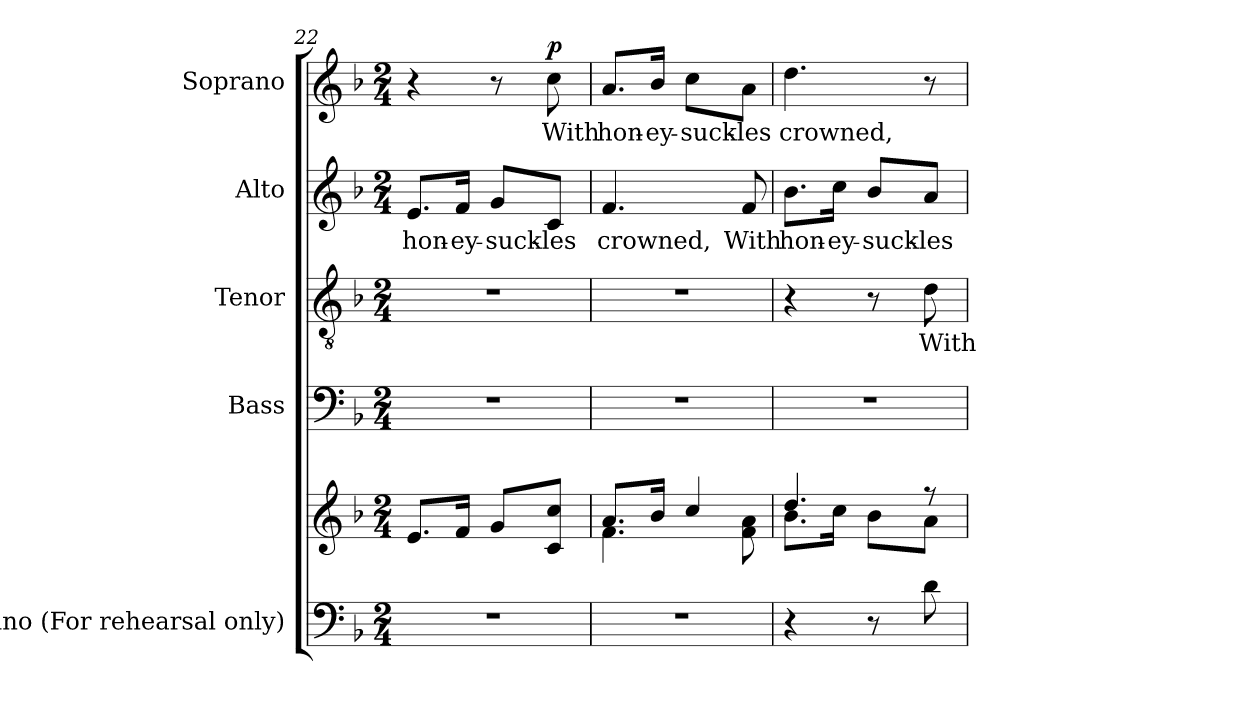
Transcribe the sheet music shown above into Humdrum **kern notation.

**kern	**kern	**kern	**kern	**text	**kern	**text	**kern	**text	**dynam
*part5	*part5	*part4	*part3	*part3	*part2	*part2	*part1	*part1	*part1
*staff6	*staff5	*staff4	*staff3	*staff3	*staff2	*staff2	*staff1	*staff1	*staff1
*I"Piano (For rehearsal only)	*	*I"Bass	*I"Tenor	*	*I"Alto	*	*I"Soprano	*	*
*I'Pno.	*	*I'B.	*I'T.	*	*I'A.	*	*I'S.	*	*
*clefF4	*clefG2	*clefF4	*clefGv2	*	*clefG2	*	*clefG2	*	*
*	*	*	*ITrd7c12	*	*	*	*	*	*
*k[b-]	*k[b-]	*k[b-]	*k[b-]	*	*k[b-]	*	*k[b-]	*	*
*F:	*F:	*F:	*F:	*	*F:	*	*F:	*	*
*M2/4	*M2/4	*M2/4	*M2/4	*	*M2/4	*	*M2/4	*	*
=22	=22	=22	=22	=22	=22	=22	=22	=22	=22
!LO:N:vis=1	!	!LO:N:vis=1	!LO:N:vis=1	!	!	!	!	!	!
!	!	!	!	!	!	!LO:LY:b:color=#000000	!	!	!
2r	8.ei/L	2r	2r	.	8.ei/L	hon-	4r	.	.
!	!	!	!	!	!	!LO:LY:b:color=#000000	!	!	!
.	16fi/Jk	.	.	.	16fi/Jk	-ey-	.	.	.
!	!	!	!	!	!	!LO:LY:b:color=#000000	!	!	!
.	8gi/L	.	.	.	8gi/L	-suck-	8r	.	.
!	!	!	!	!	!	!LO:LY:b:color=#000000	!	!	!
!	!	!	!	!	!	!	!	!LO:LY:b:color=#000000	!
.	8ci/ 8cciJ	.	.	.	8ci/J	-les	8cci\	With	p
=23	=23	=23	=23	=23	=23	=23	=23	=23	=23
!LO:N:vis=1	!	!LO:N:vis=1	!LO:N:vis=1	!	!	!	!	!	!
*	*^	*	*	*	*	*	*	*	*
!	!	!	!	!	!	!	!LO:LY:b:color=#000000	!	!	!
!	!	!	!	!	!	!	!	!	!LO:LY:b:color=#000000	!
2r	8.ai/L	4.fi\	2r	2r	.	4.fi/	crowned,	8.ai/L	hon-	.
!	!	!	!	!	!	!	!	!	!LO:LY:b:color=#000000	!
.	16b-i/Jk	.	.	.	.	.	.	16b-i/Jk	-ey-	.
!	!	!	!	!	!	!	!	!	!LO:LY:b:color=#000000	!
.	4cci/	.	.	.	.	.	.	8cci\L	-suck-	.
!	!	!	!	!	!	!	!LO:LY:b:color=#000000	!	!	!
!	!	!	!	!	!	!	!	!	!LO:LY:b:color=#000000	!
.	.	8fi\ 8ai	.	.	.	8fi/	With	8ai\J	-les	.
=24	=24	=24	=24	=24	=24	=24	=24	=24	=24	=24
!	!	!	!LO:N:vis=1	!	!	!	!	!	!	!
!	!	!	!	!	!	!	!LO:LY:b:color=#000000	!	!	!
!	!	!	!	!	!	!	!	!	!LO:LY:b:color=#000000	!
4r	4.ddi/	8.b-i\L	2r	4r	.	8.b-i\L	hon-	4.ddi\	crowned,	.
!	!	!	!	!	!	!	!LO:LY:b:color=#000000	!	!	!
.	.	16cci\Jk	.	.	.	16cci\Jk	-ey-	.	.	.
!	!	!	!	!	!	!	!LO:LY:b:color=#000000	!	!	!
8r	.	8b-i\L	.	8r	.	8b-i/L	-suck-	.	.	.
!	!	!	!	!	!LO:LY:b:color=#000000	!	!	!	!	!
!	!	!	!	!	!	!	!LO:LY:b:color=#000000	!	!	!
8di\	8r	8ai\J	.	8Di\	With	8ai/J	-les	8r	.	.
*	*v	*v	*	*	*	*	*	*	*	*
=	=	=	=	=	=	=	=	=	=
*-	*-	*-	*-	*-	*-	*-	*-	*-	*-
